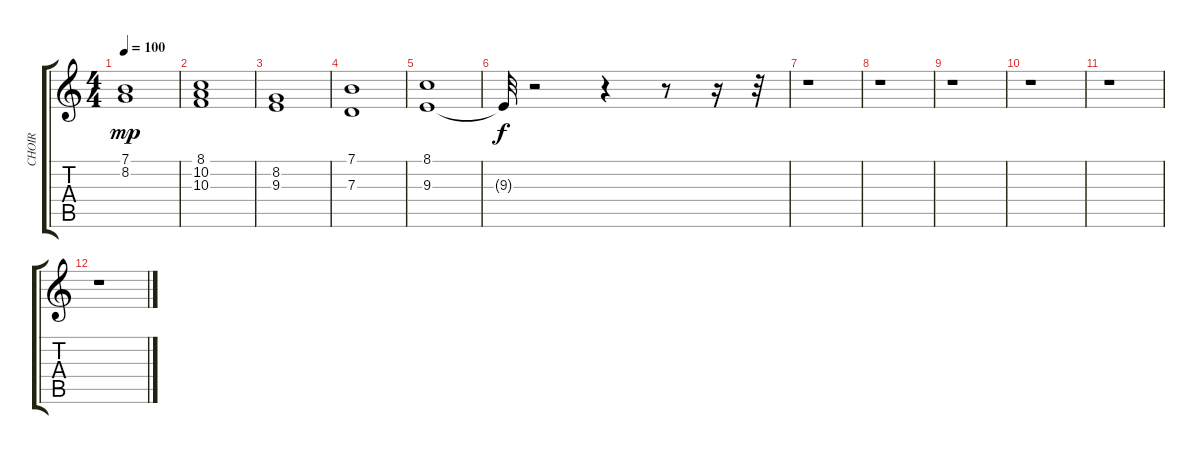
\track ("CHOIR" "CHOIR") {instrument synthvoice}
\staff {score tabs}
\tuning (E4 B3 G3 D3 A2 E2) {hide}
\ts (4 4)
\tempo 100
\clef g2
\ks c
(7.1 8.2).1{dy mp} |
(8.1 10.2 10.3).1 |
(8.2 9.3).1 |
(7.1 7.3).1 |
(8.1 9.3).1 |
9.3{t}.32{dy f} r.2 r.4 r.8 r.16 r.32 |
r.1 |
r.1 |
r.1 |
r.1 |
r.1 |
r.1
